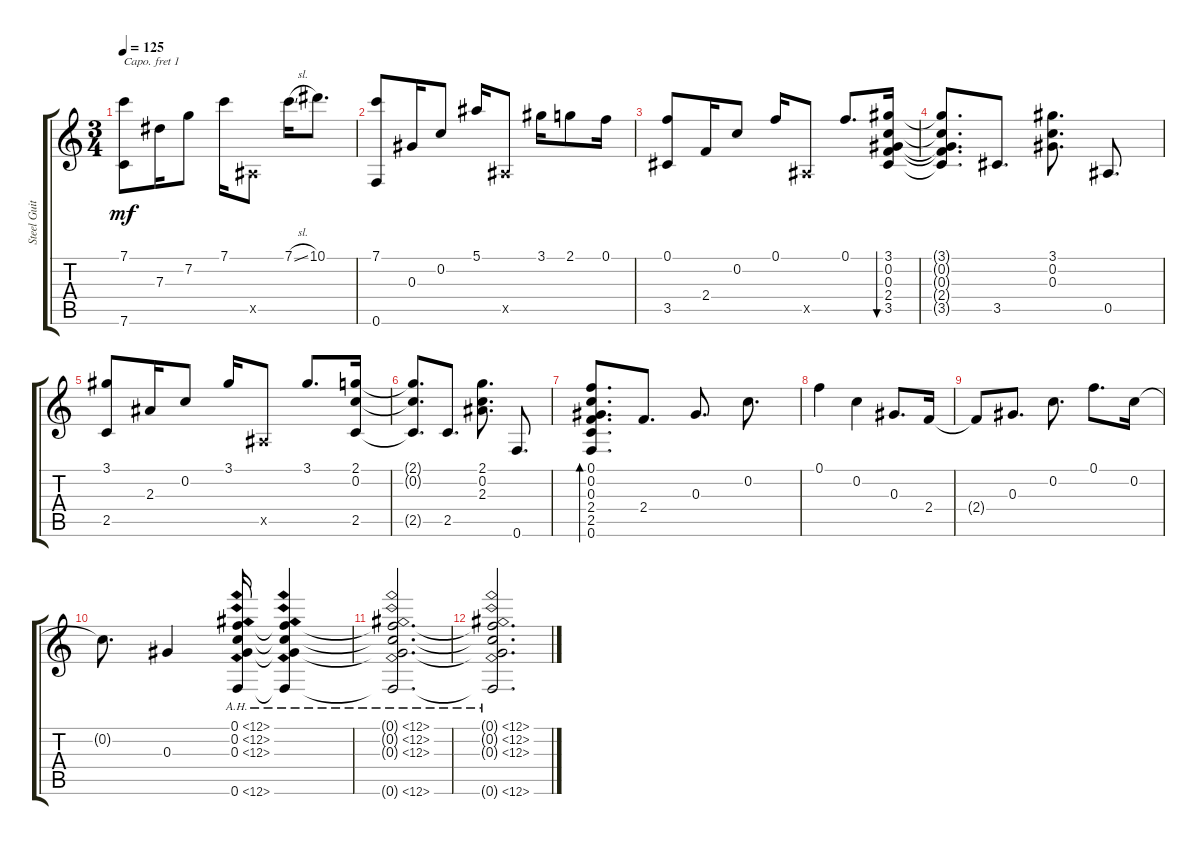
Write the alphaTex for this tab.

\track ("Steel Guitar" "Steel Guit") {instrument acousticguitarsteel}
\staff {score tabs}
\capo 1
\tuning (E4 B3 G3 D3 A2 E2) {hide}
\ts (3 4)
\tempo 125
\clef g2
\ks c
(7.1 7.6).8{dy mf} 7.3.16 7.2.8 7.1.16 0.5{x}.8 7.1{sl}.16 10.1.8{d} |
(7.1 0.6).8 0.3.16 0.2.8 5.1.16 0.5{x}.8 3.1.16 2.1.8 0.1.16 |
(0.1 3.5).8 2.4.16 0.2.8 0.1.16 0.5{x}.8 0.1.8{d} (3.1 0.2 0.3 2.4 3.5).16{bu 120} |
(3.1{t} 0.2{t} 0.3{t} 2.4{t} 3.5{t}).8{d} 3.5.8{d} (3.1 0.2 0.3).8{d} 0.5.8{d} |
(3.1 2.5).8 2.3.16 0.2.8 3.1.16 0.5{x}.8 3.1.8{d} (2.1 0.2 2.5).16 |
(2.1{t} 0.2{t} 2.5{t}).8{d} 2.5.8{d} (2.1 0.2 2.3).8{d} 0.6.8{d} |
(0.1 0.2 0.3 2.4 2.5 0.6).8{d bd 120} 2.4.8{d} 0.3.8{d} 0.2.8{d} |
0.1.4 0.2.4 0.3.8{d} 2.4.16 |
2.4{t}.8 0.3.8{d} 0.2.8{d} 0.1.8{d} 0.2.16 |
0.2{t}.8{d} 0.3.4 (0.1{ah 12} 0.2{ah 12} 0.3{ah 12} 0.6{ah 12}).16 (0.1{ah 12 t} 0.2{ah 12 t} 0.3{ah 12 t} 0.6{ah 12 t}).4 |
(0.1{ah 12 t} 0.2{ah 12 t} 0.3{ah 12 t} 0.6{ah 12 t}).2{d} |
(0.1{ah 12 t} 0.2{ah 12 t} 0.3{ah 12 t} 0.6{ah 12 t}).2{d}
